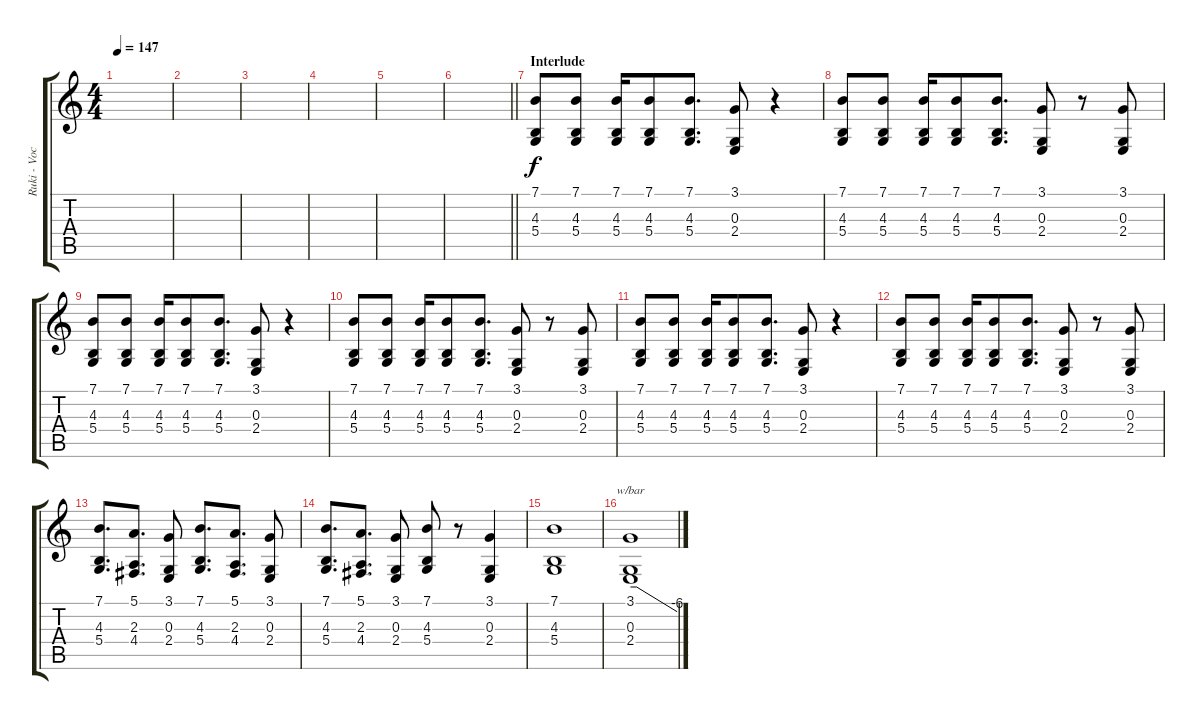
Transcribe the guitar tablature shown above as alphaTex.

\track ("Ruki - Vocals" "Ruki - Voc") {instrument lead6voice}
\staff {score tabs}
\tuning (E4 B3 G3 D3 A2 D2) {hide}
\ts (4 4)
\tempo 147
\clef g2
\ks c
|
|
|
|
|
\barLineRight lightlight
|
\section ("" "Interlude")
(7.1 4.3 5.4).8 (7.1 4.3 5.4).8 (7.1 4.3 5.4).16 (7.1 4.3 5.4).8 (7.1 4.3 5.4).8{d} (3.1 0.3 2.4).8 r.4 |
(7.1 4.3 5.4).8 (7.1 4.3 5.4).8 (7.1 4.3 5.4).16 (7.1 4.3 5.4).8 (7.1 4.3 5.4).8{d} (3.1 0.3 2.4).8 r.8 (3.1 0.3 2.4).8 |
(7.1 4.3 5.4).8 (7.1 4.3 5.4).8 (7.1 4.3 5.4).16 (7.1 4.3 5.4).8 (7.1 4.3 5.4).8{d} (3.1 0.3 2.4).8 r.4 |
(7.1 4.3 5.4).8 (7.1 4.3 5.4).8 (7.1 4.3 5.4).16 (7.1 4.3 5.4).8 (7.1 4.3 5.4).8{d} (3.1 0.3 2.4).8 r.8 (3.1 0.3 2.4).8 |
(7.1 4.3 5.4).8 (7.1 4.3 5.4).8 (7.1 4.3 5.4).16 (7.1 4.3 5.4).8 (7.1 4.3 5.4).8{d} (3.1 0.3 2.4).8 r.4 |
(7.1 4.3 5.4).8 (7.1 4.3 5.4).8 (7.1 4.3 5.4).16 (7.1 4.3 5.4).8 (7.1 4.3 5.4).8{d} (3.1 0.3 2.4).8 r.8 (3.1 0.3 2.4).8 |
(7.1 4.3 5.4).8{d} (5.1 2.3 4.4).8{d} (3.1 0.3 2.4).8 (7.1 4.3 5.4).8{d} (5.1 2.3 4.4).8{d} (3.1 0.3 2.4).8 |
(7.1 4.3 5.4).8{d} (5.1 2.3 4.4).8{d} (3.1 0.3 2.4).8 (7.1 4.3 5.4).8 r.8 (3.1 0.3 2.4).4 |
(7.1 4.3 5.4).1 |
(3.1 0.3 2.4).1{tbe (custom default 0 0 8 0 60 -24)}
